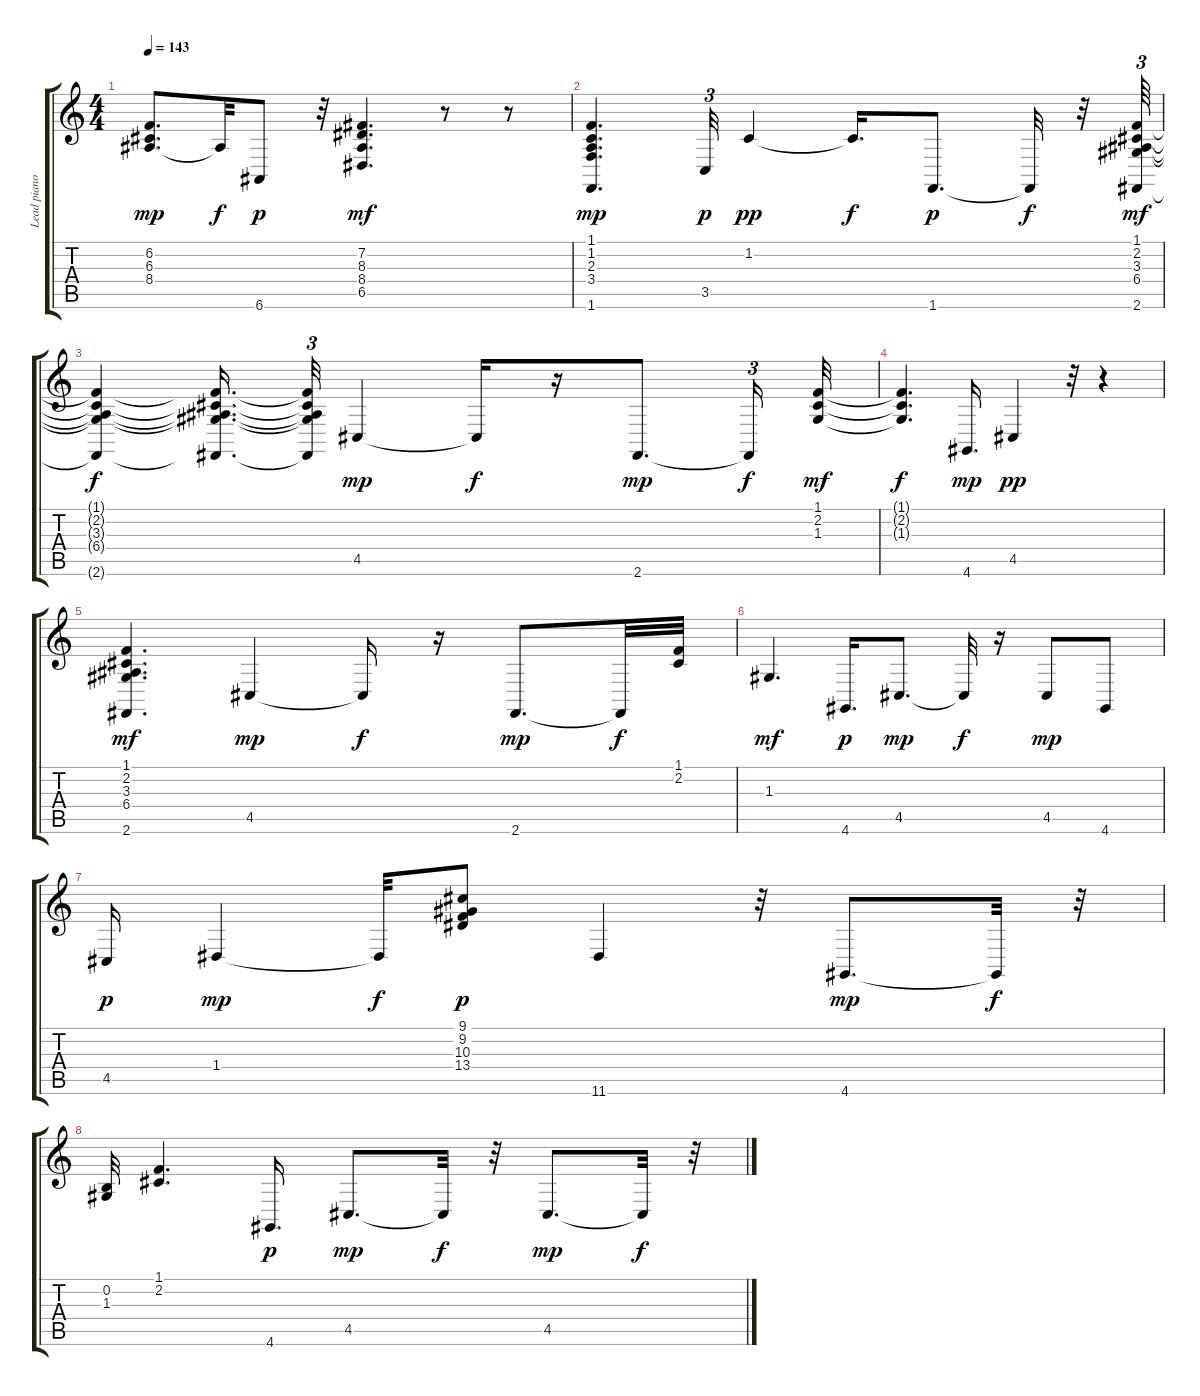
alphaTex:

\track ("Lead piano" "Lead piano") {instrument brightacousticpiano}
\staff {score tabs}
\tuning (E4 B3 G3 D3 A2 E2) {hide}
\ts (4 4)
\tempo 143
\clef g2
\ks c
(6.2 6.3 8.4).8{d dy mp} 8.4{t}.32{dy f} 6.6.8{dy p} r.32 (7.2 8.3 8.4 6.5).4{d dy mf} r.8 r.8 |
(1.1 1.2 2.3 3.4 1.6).4{d dy mp} 3.5.32{tu (3 2) dy p} 1.2.4{dy pp} 1.2{t}.16{d dy f} 1.6.8{d dy p} 1.6{t}.32{dy f} r.32 (1.1 2.2 3.3 6.4 2.6).64{tu (3 2) dy mf} |
(1.1{t} 2.2{t} 3.3{t} 6.4{t} 2.6{t}).4{dy f} (1.1{t} 2.2{t} 3.3{t} 6.4{t} 2.6{t}).16{d} (1.1{t} 2.2{t} 3.3{t} 6.4{t} 2.6{t}).32{tu (3 2)} 4.5.4{dy mp} 4.5{t}.16{dy f} r.16 2.6.8{d dy mp} 2.6{t}.16{tu (3 2) dy f} (1.1 2.2 1.3).32{dy mf} |
(1.1{t} 2.2{t} 1.3{t}).4{d dy f} 4.6.16{d dy mp} 4.5.4{dy pp} r.32 r.4 |
(1.1 2.2 3.3 6.4 2.6).4{d dy mf} 4.5.4{dy mp} 4.5{t}.16{dy f} r.16 2.6.8{d dy mp} 2.6{t}.32{dy f} (1.1 2.2).32 |
1.3.4{d dy mf} 4.6.16{d dy p} 4.5.8{d dy mp} 4.5{t}.32{dy f} r.16 4.5.8{dy mp} 4.6.8 |
4.5.16{dy p} 1.4.4{dy mp} 1.4{t}.32{dy f} (9.1 9.2 10.3 13.4).8{dy p} 11.6.4 r.32 4.6.8{d dy mp} 4.6{t}.32{dy f} r.32 |
(0.2 1.3).32 (1.1 2.2).4{d} 4.6.16{d dy p} 4.5.8{d dy mp} 4.5{t}.32{dy f} r.32 4.5.8{d dy mp} 4.5{t}.32{dy f} r.32
